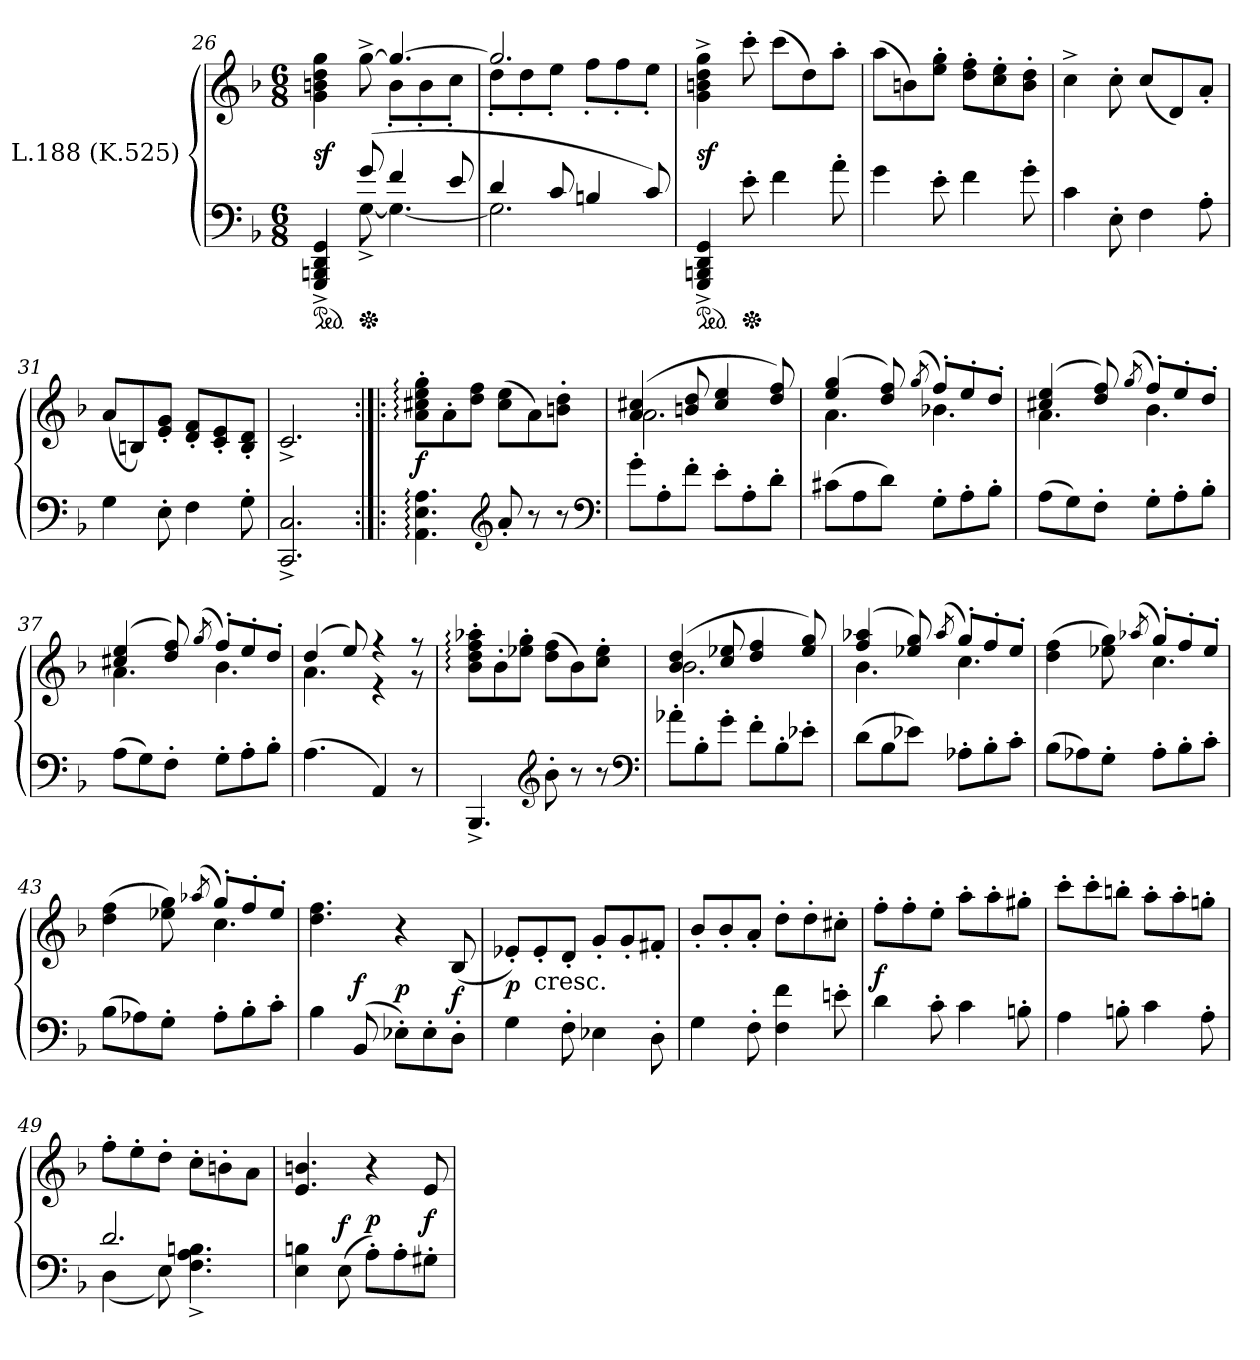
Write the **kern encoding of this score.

**kern	**kern	**dynam
*part1	*part1	*part1
*staff2	*staff1	*staff1/2
*I"L.188 (K.525)	*	*
*clefF4	*clefG2	*
*k[b-]	*k[b-]	*
*F:	*F:	*
*M6/8	*M6/8	*
=26	=26	=26
*^	*^	*
*ped	*	*	*	*
4ryy	4GGG^> 4BBBn^> 4DD^> 4GG^>	4.ryy	4g 4bn 4dd 4gg	sf
*Xped	*	*	*	*
(8g	[8G^	.	[8gg^	.
4f	4.G_	4.gg_	8b'L	.
.	.	.	8b'	.
8e	.	.	8cc'J	.
!!LO:LB:g=z	!!
=27	=27	=27	=27	=27
4d	2.G]	2.gg]	8dd'L	.
.	.	.	8dd'	.
8c	.	.	8ee'J	.
4Bn	.	.	8ff'L	.
.	.	.	8ff'	.
8c)	.	.	8ee'J	.
*v	*v	*	*	*
*	*v	*v	*
=28	=28	=28
*ped	*	*
4GGG^> 4BBBn^> 4DD^> 4GG^>	4g^ 4bn^ 4dd^ 4gg^	sf
*Xped	*	*
8e'	8ccc'	.
4f	(8cccL	.
.	8dd)	.
8a'	8aa'J	.
=29	=29	=29
4g	(8aaL	.
.	8bn)	.
8e'	8ee' 8gg'J	.
4f	8dd' 8ff'L	.
.	8cc' 8ee'	.
8g'	8b' 8dd'J	.
=30	=30	=30
4c	4cc^	.
8E'	8cc'	.
4F	(8ccL	.
.	8d)	.
8A'	8a'J	.
=31	=31	=31
4G	(8aL	.
.	8Bn)	.
8E'	8e' 8g'J	.
4F	8d' 8f'L	.
.	8c' 8e'	.
8G'	8B' 8d'J	.
=32	=32	=32
2.CC^ 2.C^	2.c^	.
!!LO:LB:g=z
=33:|!|:	=33:|!|:	=33:|!|:
4.AA: 4.E: 4.A:	8a:' 8cc#X:' 8ee:' 8gg:'L	f
.	8a'	.
.	8dd 8ffJ	.
*clefG2	*	*
8a'	(8cc# 8eeL	.
8r	8a)	.
8r	8bn' 8dd'J	.
*clefF4	*	*
=34	=34	=34
*	*^	*
8g'L	(4a 4cc#X	2.a	.
8A'	.	.	.
8f'J	8bn 8dd	.	.
8e'L	4cc# 4ee	.	.
8A'	.	.	.
8d'J	8dd 8ff)	.	.
=35	=35	=35	=35
(8c#XL	(4ee 4gg	4.a	.
8A	.	.	.
8dJ)	8dd 8ff)	.	.
.	(8qgg	.	.
8G'L	8ff'L)	4.b-X	.
8A'	8ee'	.	.
8B-'J	8dd'J	.	.
=36	=36	=36	=36
(8AL	(4cc#X 4ee	4.a	.
8G)	.	.	.
8F'J	8dd 8ff)	.	.
.	(8qgg	.	.
8G'L	8ff'L)	4.b-	.
8A'	8ee'	.	.
8B-'J	8dd'J	.	.
=37	=37	=37	=37
(8AL	(4cc#X 4ee	4.a	.
8G)	.	.	.
8F'J	8dd 8ff)	.	.
.	(8qgg	.	.
8G'L	8ff'L)	4.b-	.
8A'	8ee'	.	.
8B-'J	8dd'J	.	.
=38	=38	=38	=38
(4.A	(4dd	4.ai	.
.	8ee)	.	.
4AA)	4r	4r	.
8r	8r	8r	.
*	*v	*v	*
!!LO:LB:g=z
=39	=39	=39
4.BBB-^	8b-:' 8dd:' 8ff:' 8aa-X:'L	.
.	8b-'	.
.	8ee-X' 8gg'J	.
*clefG2	*	*
8b-'	(8dd 8ffL	.
8r	8b-)	.
8r	8cc' 8ee-'J	.
*clefF4	*	*
=40	=40	=40
*	*^	*
8a-X'L	(4b- 4dd	2.b-	.
8B-'	.	.	.
8g'J	8cc 8ee-X	.	.
8f'L	4dd 4ff	.	.
8B-'	.	.	.
8e-X'J	8ee- 8gg)	.	.
=41	=41	=41	=41
(8dL	(4ff 4aa-X	4.b-	.
8B-	.	.	.
8e-XJ)	8ee-X 8gg)	.	.
.	(8qaa-	.	.
8A-X'L	8gg'L)	4.cc	.
8B-'	8ff'	.	.
8c'J	8ee-'J	.	.
=42	=42	=42	=42
(8B-L	4.ryy	(4dd 4ff	.
8A-X)	.	.	.
8G'J	.	8ee-X 8gg)	.
.	(8qaa-X	.	.
8A-'L	8gg'L)	4.cc	.
8B-'	8ff'	.	.
8c'J	8ee-'J	.	.
=43	=43	=43	=43
(8B-L	4.ryy	(4dd 4ff	.
8A-X)	.	.	.
8G'J	.	8ee-X 8gg)	.
.	(8qaa-X	.	.
8A-'L	8gg'L)	4.cc	.
8B-'	8ff'	.	.
8c'J	8ee-'J	.	.
*	*v	*v	*
!!LO:LB:g=z
=44	=44	=44
4B-	4.dd 4.ff	.
!	!	!LO:DY:a=2
(8BB-	.	f
!	!	!LO:DY:a=2
8E-X'L)	4r	p
8E-'	.	.
8D'J	(8B-	f
=45	=45	=45
4G	8e-X'L)	p
!	!LO:TX:c:t=cresc.	!
.	8e-'	.
8F'	8d'J	.
4E-X	8g'L	.
.	8g'	.
8D'	8f#X'J	.
=46	=46	=46
4G	8b-'L	.
.	8b-'	.
8F'	8a'J	.
4F 4f	8dd'L	.
.	8dd'	.
8en'	8cc#X'J	.
=47	=47	=47
4d	8ff'L	f
.	8ff'	.
8c'	8ee'J	.
4c	8aa'L	.
.	8aa'	.
8Bn'	8gg#X'J	.
=48	=48	=48
4A	8ccc'L	.
.	8ccc'	.
8Bn'	8bbn'J	.
4c	8aa'L	.
.	8aa'	.
8A'	8ggn'J	.
!!LO:LB:g=z
=49	=49	=49
*^	*	*
2.d	(4D	8ff'L	.
.	.	8ee'	.
.	8E)	8dd'J	.
.	4.F^> 4.A^> 4.Bn^>	8cc'L	.
.	.	8bn'	.
.	.	8aJ	.
*v	*v	*	*
=50	=50	=50
4E 4Bn	4.e 4.bn	.
!	!	!LO:DY:a=2
(8E	.	f
!	!	!LO:DY:a=2
8A'L)	4r	p
8A'	.	.
8G#X'J	8e	f
=	=	=
*-	*-	*-
